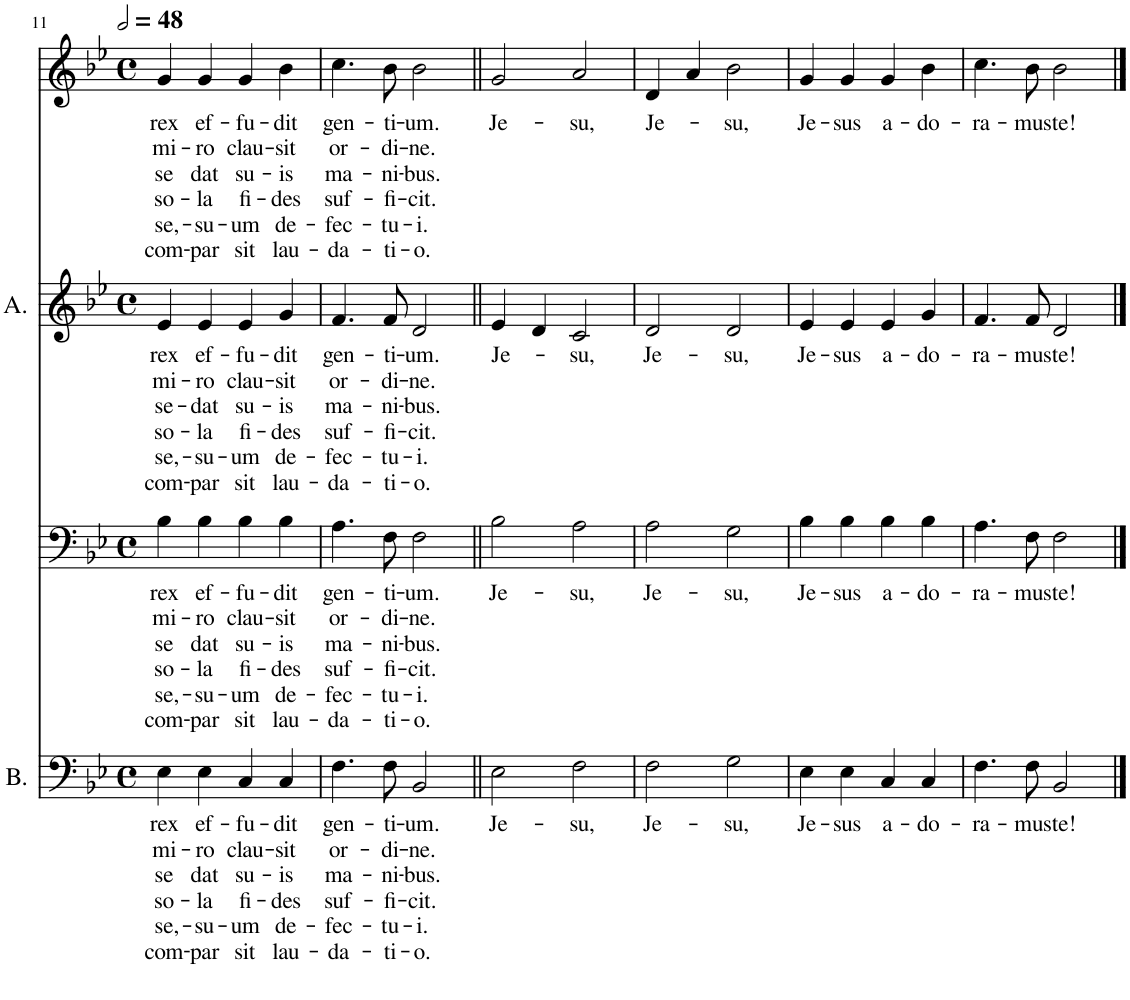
**kern	**text	**text	**text	**text	**text	**text	**kern	**text	**text	**text	**text	**text	**text	**kern	**text	**text	**text	**text	**text	**text	**kern	**text	**text	**text	**text	**text	**text
*part4	*part4	*part4	*part4	*part4	*part4	*part4	*part3	*part3	*part3	*part3	*part3	*part3	*part3	*part2	*part2	*part2	*part2	*part2	*part2	*part2	*part1	*part1	*part1	*part1	*part1	*part1	*part1
*staff4	*staff4	*staff4	*staff4	*staff4	*staff4	*staff4	*staff3	*staff3	*staff3	*staff3	*staff3	*staff3	*staff3	*staff2	*staff2	*staff2	*staff2	*staff2	*staff2	*staff2	*staff1	*staff1	*staff1	*staff1	*staff1	*staff1	*staff1
*I"Basse	*	*	*	*	*	*	*I"Ténor	*	*	*	*	*	*	*I"Alto	*	*	*	*	*	*	*I"Soprane	*	*	*	*	*	*
*I'B.	*	*	*	*	*	*	*	*	*	*	*	*	*	*I'A.	*	*	*	*	*	*	*	*	*	*	*	*	*
!!LO:PB:g=z
*clefF4	*	*	*	*	*	*	*clefF4	*	*	*	*	*	*	*clefG2	*	*	*	*	*	*	*clefG2	*	*	*	*	*	*
*k[b-e-]	*	*	*	*	*	*	*k[b-e-]	*	*	*	*	*	*	*k[b-e-]	*	*	*	*	*	*	*k[b-e-]	*	*	*	*	*	*
*M4/4	*	*	*	*	*	*	*M4/4	*	*	*	*	*	*	*M4/4	*	*	*	*	*	*	*M4/4	*	*	*	*	*	*
*met(c)	*	*	*	*	*	*	*met(c)	*	*	*	*	*	*	*met(c)	*	*	*	*	*	*	*met(c)	*	*	*	*	*	*
*MM96	*	*	*	*	*	*	*MM96	*	*	*	*	*	*	*MM96	*	*	*	*	*	*	*MM96	*	*	*	*	*	*
=11	=11	=11	=11	=11	=11	=11	=11	=11	=11	=11	=11	=11	=11	=11	=11	=11	=11	=11	=11	=11	=11	=11	=11	=11	=11	=11	=11
!	!LO:LY:b	!LO:LY:b	!LO:LY:b	!LO:LY:b	!LO:LY:b	!LO:LY:b	!	!LO:LY:b	!LO:LY:b	!LO:LY:b	!LO:LY:b	!LO:LY:b	!LO:LY:b	!	!LO:LY:b	!LO:LY:b	!LO:LY:b	!LO:LY:b	!LO:LY:b	!LO:LY:b	!	!LO:LY:b	!LO:LY:b	!LO:LY:b	!LO:LY:b	!LO:LY:b	!LO:LY:b
4E-\	rex	mi-	se	so-	se,-	com-	4B-\	rex	mi-	se	so-	se,-	com-	4e-/	rex	mi-	se-	so-	se,-	com-	4g/	rex	mi-	se	so-	se,-	com-
!	!LO:LY:b	!LO:LY:b	!LO:LY:b	!LO:LY:b	!LO:LY:b	!LO:LY:b	!	!LO:LY:b	!LO:LY:b	!LO:LY:b	!LO:LY:b	!LO:LY:b	!LO:LY:b	!	!LO:LY:b	!LO:LY:b	!LO:LY:b	!LO:LY:b	!LO:LY:b	!LO:LY:b	!	!LO:LY:b	!LO:LY:b	!LO:LY:b	!LO:LY:b	!LO:LY:b	!LO:LY:b
4E-\	ef-	-ro	dat	-la	-su-	-par	4B-\	ef-	-ro	dat	-la	-su-	-par	4e-/	ef-	-ro	-dat	-la	-su-	-par	4g/	ef-	-ro	dat	-la	-su-	-par
!	!LO:LY:b	!LO:LY:b	!LO:LY:b	!LO:LY:b	!LO:LY:b	!LO:LY:b	!	!LO:LY:b	!LO:LY:b	!LO:LY:b	!LO:LY:b	!LO:LY:b	!LO:LY:b	!	!LO:LY:b	!LO:LY:b	!LO:LY:b	!LO:LY:b	!LO:LY:b	!LO:LY:b	!	!LO:LY:b	!LO:LY:b	!LO:LY:b	!LO:LY:b	!LO:LY:b	!LO:LY:b
4C/	-fu-	clau-	su-	fi-	-um	sit	4B-\	-fu-	clau-	su-	fi-	-um	sit	4e-/	-fu-	clau-	su-	fi-	-um	sit	4g/	-fu-	clau-	su-	fi-	-um	sit
!	!LO:LY:b	!LO:LY:b	!LO:LY:b	!LO:LY:b	!LO:LY:b	!LO:LY:b	!	!LO:LY:b	!LO:LY:b	!LO:LY:b	!LO:LY:b	!LO:LY:b	!LO:LY:b	!	!LO:LY:b	!LO:LY:b	!LO:LY:b	!LO:LY:b	!LO:LY:b	!LO:LY:b	!	!LO:LY:b	!LO:LY:b	!LO:LY:b	!LO:LY:b	!LO:LY:b	!LO:LY:b
4C/	-dit	-sit	-is	-des	de-	lau-	4B-\	-dit	-sit	-is	-des	de-	lau-	4g/	-dit	-sit	-is	-des	de-	lau-	4b-\	-dit	-sit	-is	-des	de-	lau-
=12	=12	=12	=12	=12	=12	=12	=12	=12	=12	=12	=12	=12	=12	=12	=12	=12	=12	=12	=12	=12	=12	=12	=12	=12	=12	=12	=12
!	!LO:LY:b	!LO:LY:b	!LO:LY:b	!LO:LY:b	!LO:LY:b	!LO:LY:b	!	!LO:LY:b	!LO:LY:b	!LO:LY:b	!LO:LY:b	!LO:LY:b	!LO:LY:b	!	!LO:LY:b	!LO:LY:b	!LO:LY:b	!LO:LY:b	!LO:LY:b	!LO:LY:b	!	!LO:LY:b	!LO:LY:b	!LO:LY:b	!LO:LY:b	!LO:LY:b	!LO:LY:b
4.F\	gen-	or-	ma-	suf-	-fec-	-da-	4.A\	gen-	or-	ma-	suf-	-fec-	-da-	4.f/	gen-	or-	ma-	suf-	-fec-	-da-	4.cc\	gen-	or-	ma-	suf-	-fec-	-da-
!	!LO:LY:b	!LO:LY:b	!LO:LY:b	!LO:LY:b	!LO:LY:b	!LO:LY:b	!	!LO:LY:b	!LO:LY:b	!LO:LY:b	!LO:LY:b	!LO:LY:b	!LO:LY:b	!	!LO:LY:b	!LO:LY:b	!LO:LY:b	!LO:LY:b	!LO:LY:b	!LO:LY:b	!	!LO:LY:b	!LO:LY:b	!LO:LY:b	!LO:LY:b	!LO:LY:b	!LO:LY:b
8F\	-ti-	-di-	-ni-	-fi-	-tu-	-ti-	8F\	-ti-	-di-	-ni-	-fi-	-tu-	-ti-	8f/	-ti-	-di-	-ni-	-fi-	-tu-	-ti-	8b-\	-ti-	-di-	-ni-	-fi-	-tu-	-ti-
!	!LO:LY:b	!LO:LY:b	!LO:LY:b	!LO:LY:b	!LO:LY:b	!LO:LY:b	!	!LO:LY:b	!LO:LY:b	!LO:LY:b	!LO:LY:b	!LO:LY:b	!LO:LY:b	!	!LO:LY:b	!LO:LY:b	!LO:LY:b	!LO:LY:b	!LO:LY:b	!LO:LY:b	!	!LO:LY:b	!LO:LY:b	!LO:LY:b	!LO:LY:b	!LO:LY:b	!LO:LY:b
2BB-/	-um.	-ne.	-bus.	-cit.	-i.	-o.	2F\	-um.	-ne.	-bus.	-cit.	-i.	-o.	2d/	-um.	-ne.	-bus.	-cit.	-i.	-o.	2b-\	-um.	-ne.	-bus.	-cit.	-i.	-o.
=13||	=13||	=13||	=13||	=13||	=13||	=13||	=13||	=13||	=13||	=13||	=13||	=13||	=13||	=13||	=13||	=13||	=13||	=13||	=13||	=13||	=13||	=13||	=13||	=13||	=13||	=13||	=13||
!	!LO:LY:b	!	!	!	!	!	!	!LO:LY:b	!	!	!	!	!	!	!LO:LY:b	!	!	!	!	!	!	!LO:LY:b	!	!	!	!	!
2E-\	Je-	.	.	.	.	.	2B-\	Je-	.	.	.	.	.	4e-/	Je-	.	.	.	.	.	2g/	Je-	.	.	.	.	.
.	.	.	.	.	.	.	.	.	.	.	.	.	.	4d/	.	.	.	.	.	.	.	.	.	.	.	.	.
!	!LO:LY:b	!	!	!	!	!	!	!LO:LY:b	!	!	!	!	!	!	!LO:LY:b	!	!	!	!	!	!	!LO:LY:b	!	!	!	!	!
2F\	-su,	.	.	.	.	.	2A\	-su,	.	.	.	.	.	2c/	-su,	.	.	.	.	.	2a/	-su,	.	.	.	.	.
=14	=14	=14	=14	=14	=14	=14	=14	=14	=14	=14	=14	=14	=14	=14	=14	=14	=14	=14	=14	=14	=14	=14	=14	=14	=14	=14	=14
!	!LO:LY:b	!	!	!	!	!	!	!LO:LY:b	!	!	!	!	!	!	!LO:LY:b	!	!	!	!	!	!	!LO:LY:b	!	!	!	!	!
2F\	Je-	.	.	.	.	.	2A\	Je-	.	.	.	.	.	2d/	Je-	.	.	.	.	.	4d/	Je-	.	.	.	.	.
.	.	.	.	.	.	.	.	.	.	.	.	.	.	.	.	.	.	.	.	.	4a/	.	.	.	.	.	.
!	!LO:LY:b	!	!	!	!	!	!	!LO:LY:b	!	!	!	!	!	!	!LO:LY:b	!	!	!	!	!	!	!LO:LY:b	!	!	!	!	!
2G\	-su,	.	.	.	.	.	2G\	-su,	.	.	.	.	.	2d/	-su,	.	.	.	.	.	2b-\	-su,	.	.	.	.	.
=15	=15	=15	=15	=15	=15	=15	=15	=15	=15	=15	=15	=15	=15	=15	=15	=15	=15	=15	=15	=15	=15	=15	=15	=15	=15	=15	=15
!	!LO:LY:b	!	!	!	!	!	!	!LO:LY:b	!	!	!	!	!	!	!LO:LY:b	!	!	!	!	!	!	!LO:LY:b	!	!	!	!	!
4E-\	Je-	.	.	.	.	.	4B-\	Je-	.	.	.	.	.	4e-/	Je-	.	.	.	.	.	4g/	Je-	.	.	.	.	.
!	!LO:LY:b	!	!	!	!	!	!	!LO:LY:b	!	!	!	!	!	!	!LO:LY:b	!	!	!	!	!	!	!LO:LY:b	!	!	!	!	!
4E-\	-sus	.	.	.	.	.	4B-\	-sus	.	.	.	.	.	4e-/	-sus	.	.	.	.	.	4g/	-sus	.	.	.	.	.
!	!LO:LY:b	!	!	!	!	!	!	!LO:LY:b	!	!	!	!	!	!	!LO:LY:b	!	!	!	!	!	!	!LO:LY:b	!	!	!	!	!
4C/	a-	.	.	.	.	.	4B-\	a-	.	.	.	.	.	4e-/	a-	.	.	.	.	.	4g/	a-	.	.	.	.	.
!	!LO:LY:b	!	!	!	!	!	!	!LO:LY:b	!	!	!	!	!	!	!LO:LY:b	!	!	!	!	!	!	!LO:LY:b	!	!	!	!	!
4C/	-do-	.	.	.	.	.	4B-\	-do-	.	.	.	.	.	4g/	-do-	.	.	.	.	.	4b-\	-do-	.	.	.	.	.
=16	=16	=16	=16	=16	=16	=16	=16	=16	=16	=16	=16	=16	=16	=16	=16	=16	=16	=16	=16	=16	=16	=16	=16	=16	=16	=16	=16
!	!LO:LY:b	!	!	!	!	!	!	!LO:LY:b	!	!	!	!	!	!	!LO:LY:b	!	!	!	!	!	!	!LO:LY:b	!	!	!	!	!
4.F\	-ra-	.	.	.	.	.	4.A\	-ra-	.	.	.	.	.	4.f/	-ra-	.	.	.	.	.	4.cc\	-ra-	.	.	.	.	.
!	!LO:LY:b	!	!	!	!	!	!	!LO:LY:b	!	!	!	!	!	!	!LO:LY:b	!	!	!	!	!	!	!LO:LY:b	!	!	!	!	!
8F\	-mus	.	.	.	.	.	8F\	-mus	.	.	.	.	.	8f/	-mus	.	.	.	.	.	8b-\	-mus	.	.	.	.	.
!	!LO:LY:b	!	!	!	!	!	!	!LO:LY:b	!	!	!	!	!	!	!LO:LY:b	!	!	!	!	!	!	!LO:LY:b	!	!	!	!	!
2BB-/	te!	.	.	.	.	.	2F\	te!	.	.	.	.	.	2d/	te!	.	.	.	.	.	2b-\	te!	.	.	.	.	.
==	==	==	==	==	==	==	==	==	==	==	==	==	==	==	==	==	==	==	==	==	==	==	==	==	==	==	==
*-	*-	*-	*-	*-	*-	*-	*-	*-	*-	*-	*-	*-	*-	*-	*-	*-	*-	*-	*-	*-	*-	*-	*-	*-	*-	*-	*-
